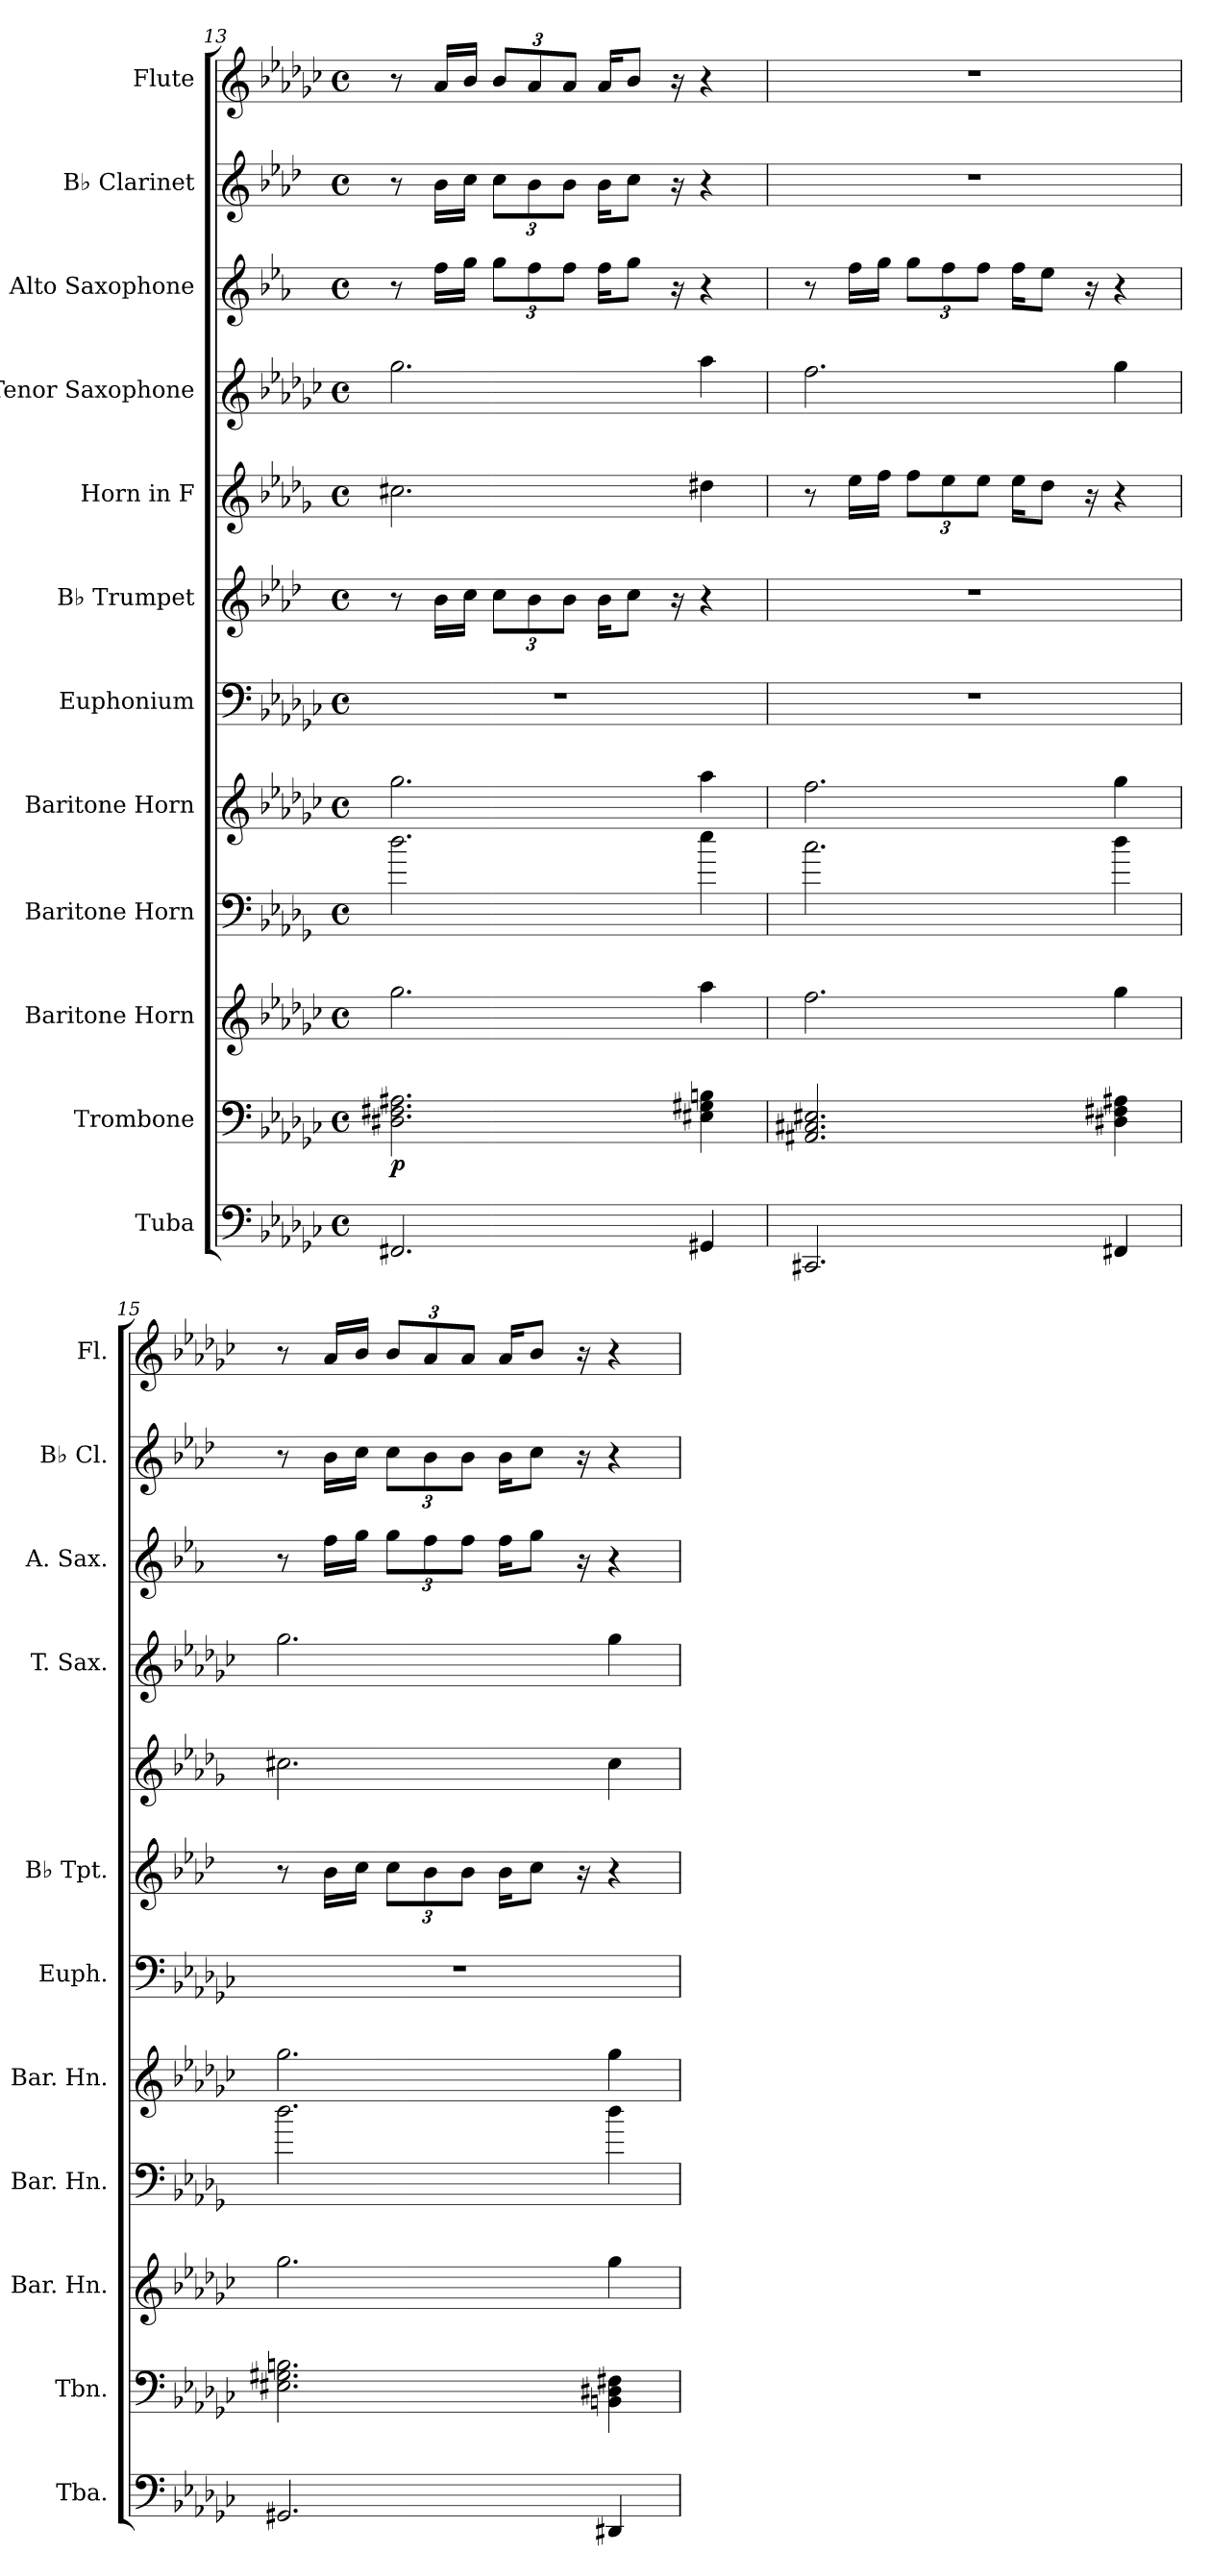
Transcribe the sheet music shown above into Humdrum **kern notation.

**kern	**kern	**dynam	**kern	**kern	**kern	**kern	**kern	**kern	**kern	**kern	**kern	**kern
*part12	*part11	*part11	*part10	*part9	*part8	*part7	*part6	*part5	*part4	*part3	*part2	*part1
*staff12	*staff11	*staff11	*staff10	*staff9	*staff8	*staff7	*staff6	*staff5	*staff4	*staff3	*staff2	*staff1
*I"Tuba	*I"Trombone	*	*I"Baritone Horn	*I"Baritone Horn	*I"Baritone Horn	*I"Euphonium	*I"B♭ Trumpet	*I"Horn in F	*I"Tenor Saxophone	*I"Alto Saxophone	*I"B♭ Clarinet	*I"Flute
*I'Tba.	*I'Tbn.	*	*I'Bar. Hn.	*I'Bar. Hn.	*I'Bar. Hn.	*I'Euph.	*I'B♭ Tpt.	*	*I'T. Sax.	*I'A. Sax.	*I'B♭ Cl.	*I'Fl.
*clefF4	*clefF4	*	*clefG2	*clefF4	*clefG2	*clefF4	*clefG2	*clefG2	*clefG2	*clefG2	*clefG2	*clefG2
*	*	*	*ITrd8c14	*ITrd4c7	*ITrd8c14	*	*ITrd1c2	*ITrd4c7	*ITrd8c14	*ITrd5c9	*ITrd1c2	*
*k[b-e-a-d-g-c-]	*k[b-e-a-d-g-c-]	*	*k[b-e-a-d-g-c-]	*k[b-e-a-d-g-c-]	*k[b-e-a-d-g-c-]	*k[b-e-a-d-g-c-]	*k[b-e-a-d-g-c-]	*k[b-e-a-d-g-c-]	*k[b-e-a-d-g-c-]	*k[b-e-a-d-g-c-]	*k[b-e-a-d-g-c-]	*k[b-e-a-d-g-c-]
*M4/4	*M4/4	*	*M4/4	*M4/4	*M4/4	*M4/4	*M4/4	*M4/4	*M4/4	*M4/4	*M4/4	*M4/4
*met(c)	*met(c)	*	*met(c)	*met(c)	*met(c)	*met(c)	*met(c)	*met(c)	*met(c)	*met(c)	*met(c)	*met(c)
=13	=13	=13	=13	=13	=13	=13	=13	=13	=13	=13	=13	=13
!	!	!LO:DY:b	!	!	!	!	!	!	!	!	!	!
2.FF#X/	2.D#X\ 2.F#X\ 2.A#X\	p	2.g-\	2.g-\	2.g-\	1r	8r	2.f#X\	2.g-\	8r	8r	8r
.	.	.	.	.	.	.	16a-\LL	.	.	16a-\LL	16a-\LL	16a-/LL
.	.	.	.	.	.	.	16b-\JJ	.	.	16b-\JJ	16b-\JJ	16b-/JJ
*	*	*	*	*	*	*	*Xbrackettup	*	*	*Xbrackettup	*Xbrackettup	*Xbrackettup
.	.	.	.	.	.	.	12b-\L	.	.	12b-\L	12b-\L	12b-/L
.	.	.	.	.	.	.	12a-\	.	.	12a-\	12a-\	12a-/
.	.	.	.	.	.	.	12a-\J	.	.	12a-\J	12a-\J	12a-/J
.	.	.	.	.	.	.	16a-\KL	.	.	16a-\KL	16a-\KL	16a-/KL
.	.	.	.	.	.	.	8b-\J	.	.	8b-\J	8b-\J	8b-/J
.	.	.	.	.	.	.	16r	.	.	16r	16r	16r
4GG#X/	4E#X\ 4G#X\ 4Bn\	.	4a-\	4a-\	4a-\	.	4r	4g#X\	4a-\	4r	4r	4r
!!LO:PB:g=z
=14	=14	=14	=14	=14	=14	=14	=14	=14	=14	=14	=14	=14
2.CC#X/	2.AA#X/ 2.C#X/ 2.E#X/	.	2.f\	2.f\	2.f\	1r	1r	8r	2.f\	8r	1r	1r
.	.	.	.	.	.	.	.	16a-\LL	.	16a-\LL	.	.
.	.	.	.	.	.	.	.	16b-\JJ	.	16b-\JJ	.	.
*	*	*	*	*	*	*	*	*Xbrackettup	*	*	*	*
.	.	.	.	.	.	.	.	12b-\L	.	12b-\L	.	.
.	.	.	.	.	.	.	.	12a-\	.	12a-\	.	.
.	.	.	.	.	.	.	.	12a-\J	.	12a-\J	.	.
.	.	.	.	.	.	.	.	16a-\KL	.	16a-\KL	.	.
.	.	.	.	.	.	.	.	8g-\J	.	8g-\J	.	.
.	.	.	.	.	.	.	.	16r	.	16r	.	.
4FF#X/	4D#X\ 4F#X\ 4A#X\	.	4g-\	4g-\	4g-\	.	.	4r	4g-\	4r	.	.
=15	=15	=15	=15	=15	=15	=15	=15	=15	=15	=15	=15	=15
2.GG#X/	2.E#X\ 2.G#X\ 2.Bn\	.	2.g-\	2.g-\	2.g-\	1r	8r	2.f#X\	2.g-\	8r	8r	8r
.	.	.	.	.	.	.	16a-\LL	.	.	16a-\LL	16a-\LL	16a-/LL
.	.	.	.	.	.	.	16b-\JJ	.	.	16b-\JJ	16b-\JJ	16b-/JJ
.	.	.	.	.	.	.	12b-\L	.	.	12b-\L	12b-\L	12b-/L
.	.	.	.	.	.	.	12a-\	.	.	12a-\	12a-\	12a-/
.	.	.	.	.	.	.	12a-\J	.	.	12a-\J	12a-\J	12a-/J
.	.	.	.	.	.	.	16a-\KL	.	.	16a-\KL	16a-\KL	16a-/KL
.	.	.	.	.	.	.	8b-\J	.	.	8b-\J	8b-\J	8b-/J
.	.	.	.	.	.	.	16r	.	.	16r	16r	16r
4DD#X/	4BBn\ 4D#X\ 4F#X\	.	4g-\	4g-\	4g-\	.	4r	4f#\	4g-\	4r	4r	4r
=	=	=	=	=	=	=	=	=	=	=	=	=
*-	*-	*-	*-	*-	*-	*-	*-	*-	*-	*-	*-	*-
